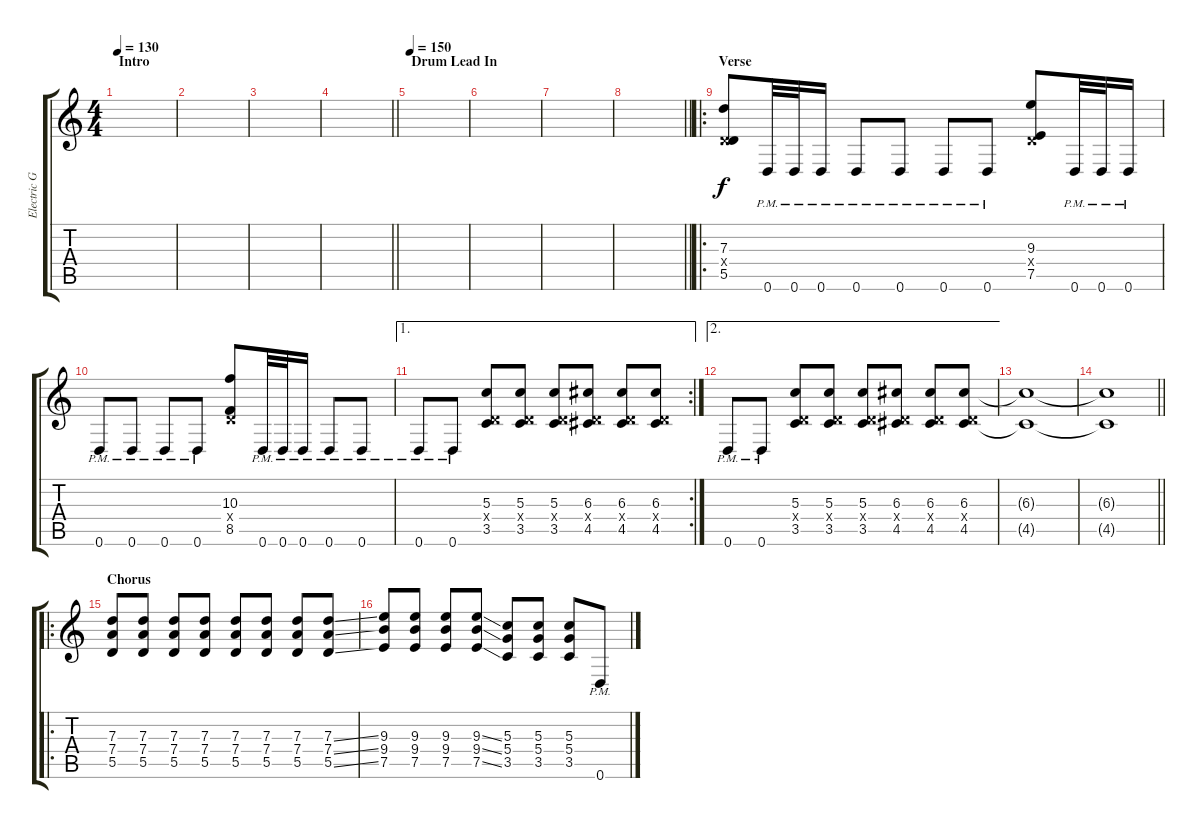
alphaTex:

\track ("Electric Guitar - Rythmn" "Electric G") {instrument overdrivenguitar}
\staff {score tabs}
\tuning (E4 B3 G3 D3 A2 D2) {hide}
\ts (4 4)
\section ("" "Intro")
\tempo 130
\clef g2
\ks c
|
|
|
\barLineRight lightlight
|
\section ("" "Drum Lead In")
\tempo 150
|
|
|
\barLineRight lightlight
|
\ro
\section ("" "Verse")
(7.3 0.4{x} 5.5).8 0.6{pm}.32 0.6{pm}.32 0.6{pm}.16 0.6{pm}.8 0.6{pm}.8 0.6{pm}.8 0.6{pm}.8 (9.3 0.4{x} 7.5).8 0.6{pm}.32 0.6{pm}.32 0.6{pm}.16 |
0.6{pm}.8 0.6{pm}.8 0.6{pm}.8 0.6{pm}.8 (10.3 0.4{x} 8.5).8 0.6{pm}.32 0.6{pm}.32 0.6{pm}.16 0.6{pm}.8 0.6{pm}.8 |
\ae 1
\rc 2
0.6{pm}.8 0.6{pm}.8 (5.3 0.4{x} 3.5).8 (5.3 0.4{x} 3.5).8 (5.3 0.4{x} 3.5).8 (6.3 0.4{x} 4.5).8 (6.3 0.4{x} 4.5).8 (6.3 0.4{x} 4.5).8 |
\ae 2
0.6{pm}.8 0.6{pm}.8 (5.3 0.4{x} 3.5).8 (5.3 0.4{x} 3.5).8 (5.3 0.4{x} 3.5).8 (6.3 0.4{x} 4.5).8 (6.3 0.4{x} 4.5).8 (6.3 0.4{x} 4.5).8 |
(6.3{t} 4.5{t}).1 |
\barLineRight lightlight
(6.3{t} 4.5{t}).1 |
\ro
\section ("" "Chorus")
(7.3 7.4 5.5).8 (7.3 7.4 5.5).8 (7.3 7.4 5.5).8 (7.3 7.4 5.5).8 (7.3 7.4 5.5).8 (7.3 7.4 5.5).8 (7.3 7.4 5.5).8 (7.3{ss} 7.4{ss} 5.5{ss}).8 |
(9.3 9.4 7.5).8 (9.3 9.4 7.5).8 (9.3 9.4 7.5).8 (9.3{ss} 9.4{ss} 7.5{ss}).8 (5.3 5.4 3.5).8 (5.3 5.4 3.5).8 (5.3 5.4 3.5).8 0.6{pm}.8
